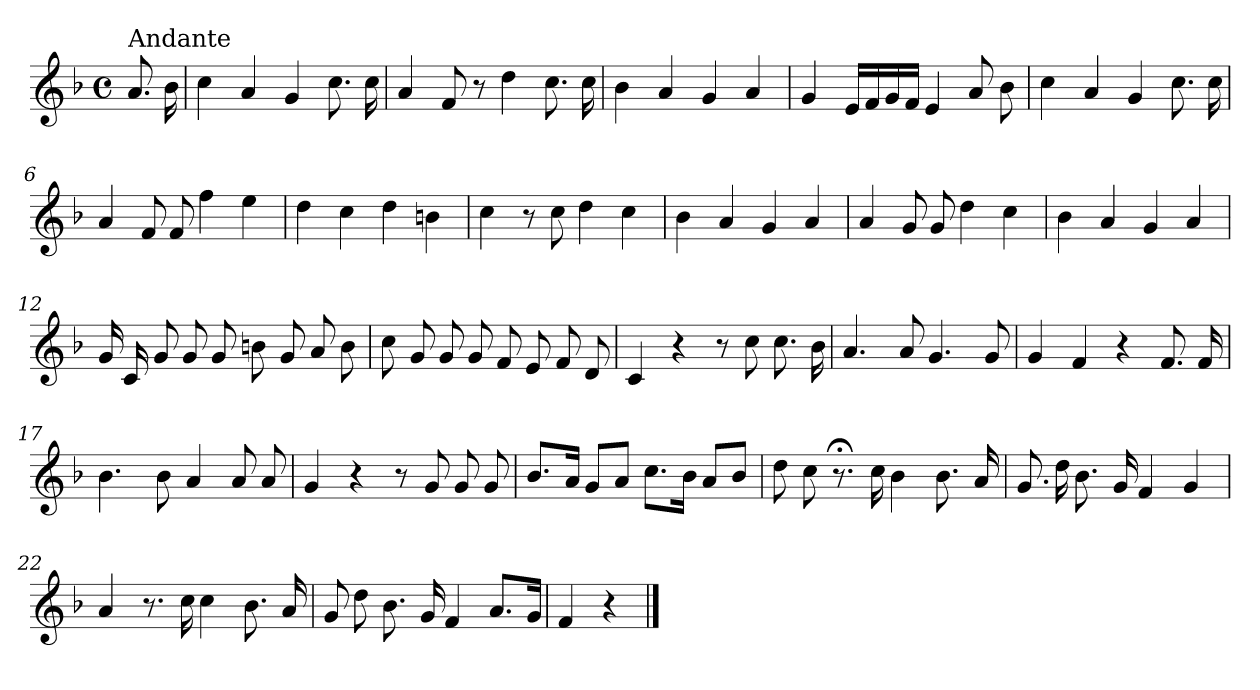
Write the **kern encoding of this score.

**kern
*part1
*staff1
*clefG2
*k[b-]
*F:
*M4/4
*met(c)
=
!LO:TX:a:t=Andante
8.a/
16b-\
=1
4cc\
4a/
4g/
8.cc\
16cc\
=2
4a/
8f/
8r
4dd\
8.cc\
16cc\
=3
4b-\
4a/
4g/
4a/
=4
4g/
16e/LL
16f/
16g/
16f/JJ
4e/
8a/
8b-\
!!LO:LB:g=z
=5
4cc\
4a/
4g/
8.cc\
16cc\
=6
4a/
8f/
8f/
4ff\
4ee\
=7
4dd\
4cc\
4dd\
4bn\
=8
4cc\
8r
8cc\
4dd\
4cc\
=9
4b-\
4a/
4g/
4a/
=10
4a/
8g/
8g/
4dd\
4cc\
!!LO:LB:g=z
=11
4b-\
4a/
4g/
4a/
=12
16g/
16c/
8g/
8g/
8g/
8bn\
8g/
8a/
8b\
=13
8cc\
8g/
8g/
8g/
8f/
8e/
8f/
8d/
=14
4c/
4r
8r
8cc\
8.cc\
16b-\
=15
4.a/
8a/
4.g/
8g/
!!LO:LB:g=z
=16
4g/
4f/
4r
8.f/
16f/
=17
4.b-\
8b-\
4a/
8a/
8a/
=18
4g/
4r
8r
8g/
8g/
8g/
=19
8.b-/L
16a/Jk
8g/L
8a/J
8.cc\L
16b-\Jk
8a/L
8b-/J
=20
8dd\
8cc\
8.r;<
16cc\
4b-\
8.b-\
16a/
!!LO:LB:g=z
=21
8.g/
16dd\
8.b-\
16g/
4f/
4g/
=22
4a/
8.r
16cc\
4cc\
8.b-\
16a/
=23
8g/
8dd\
8.b-\
16g/
4f/
8.a/L
16g/Jk
=24
4f/
4r
==
*-
